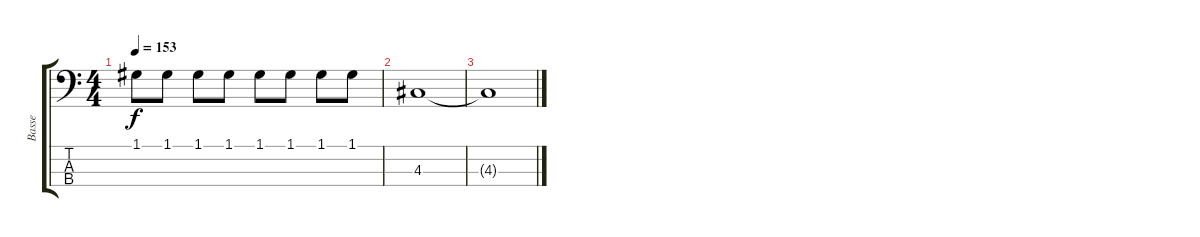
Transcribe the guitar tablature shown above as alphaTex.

\track ("Basse" "Basse") {instrument electricbassfinger}
\staff {score tabs}
\tuning (G2 D2 A1 E1) {hide}
\ts (4 4)
\tempo 153
\clef f4
\ks c
1.1.8{dy f} 1.1.8 1.1.8 1.1.8 1.1.8 1.1.8 1.1.8 1.1.8 |
4.3.1 |
4.3{t}.1
